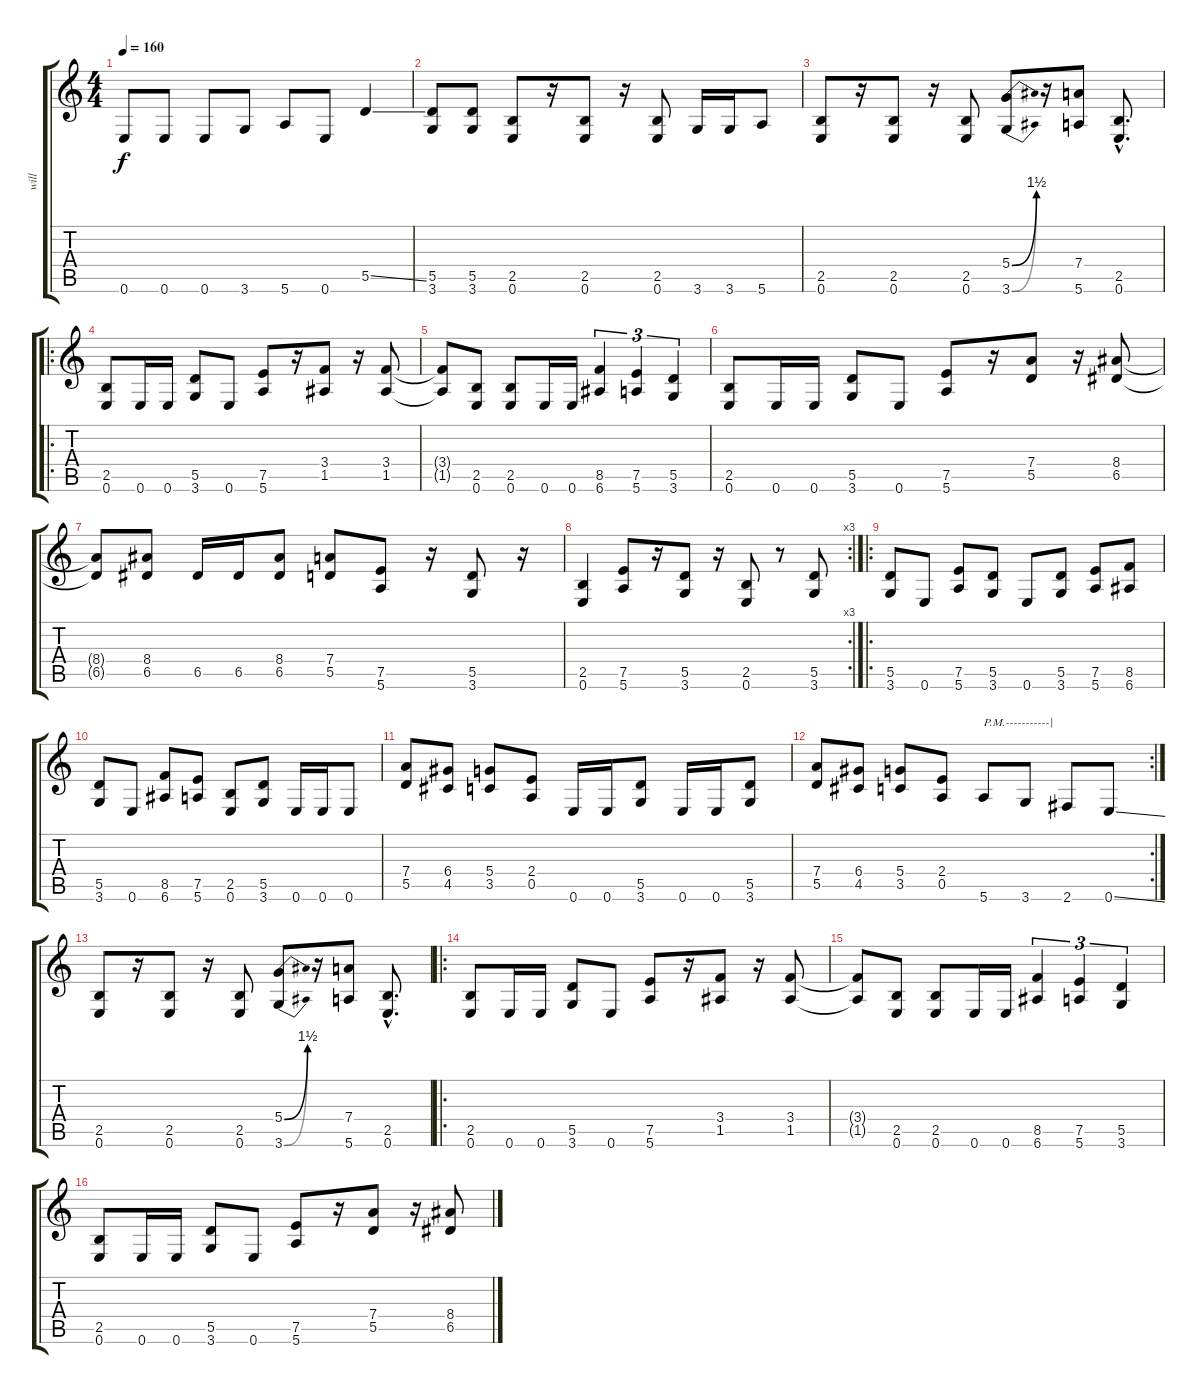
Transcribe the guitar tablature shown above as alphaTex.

\track ("will" "will") {instrument distortionguitar}
\staff {score tabs}
\tuning (E4 B3 G3 D3 A2 E2) {hide}
\ts (4 4)
\tempo 160
\clef g2
\ks c
0.6.8{dy f} 0.6.8 0.6.8 3.6.8 5.6.8 0.6.8 5.5{ss}.4 |
(5.5 3.6).8 (5.5 3.6).8 (2.5 0.6).8 r.16 (2.5 0.6).8 r.16 (2.5 0.6).8 3.6.16 3.6.16 5.6.8 |
(2.5 0.6).8 r.16 (2.5 0.6).8 r.16 (2.5 0.6).8 (5.4{be (bend 0 0 60 6)} 3.6{be (bend 0 0 60 6)}).8 r.16 (7.4 5.6).8 (2.5{hac} 0.6{hac}).8{d} |
\ro
(2.5 0.6).8 0.6.16 0.6.16 (5.5 3.6).8 0.6.8 (7.5 5.6).8 r.16 (3.4 1.5).8 r.16 (3.4 1.5).8 |
(3.4{t} 1.5{t}).8 (2.5 0.6).8 (2.5 0.6).8 0.6.16 0.6.16 (8.5 6.6).4{tu (3 2)} (7.5 5.6).4{tu (3 2)} (5.5 3.6).4{tu (3 2)} |
(2.5 0.6).8 0.6.16 0.6.16 (5.5 3.6).8 0.6.8 (7.5 5.6).8 r.16 (7.4 5.5).8 r.16 (8.4 6.5).8 |
(8.4{t} 6.5{t}).8 (8.4 6.5).8 6.5.16 6.5.16 (8.4 6.5).8 (7.4 5.5).8 (7.5 5.6).8 r.16 (5.5 3.6).8 r.16 |
\rc 3
(2.5 0.6).4 (7.5 5.6).8 r.16 (5.5 3.6).8 r.16 (2.5 0.6).8 r.8 (5.5 3.6).8 |
\ro
(5.5 3.6).8 0.6.8 (7.5 5.6).8 (5.5 3.6).8 0.6.8 (5.5 3.6).8 (7.5 5.6).8 (8.5 6.6).8 |
(5.5 3.6).8 0.6.8 (8.5 6.6).8 (7.5 5.6).8 (2.5 0.6).8 (5.5 3.6).8 0.6.16 0.6.16 0.6.8 |
(7.4 5.5).8 (6.4 4.5).8 (5.4 3.5).8 (2.4 0.5).8 0.6.16 0.6.16 (5.5 3.6).8 0.6.16 0.6.16 (5.5 3.6).8 |
\rc 2
(7.4 5.5).8 (6.4 4.5).8 (5.4 3.5).8 (2.4 0.5).8 5.6.8{txt "P.M.-----------|"} 3.6.8 2.6.8 0.6{ss}.8 |
(2.5 0.6).8 r.16 (2.5 0.6).8 r.16 (2.5 0.6).8 (5.4{be (bend 0 0 60 6)} 3.6{be (bend 0 0 60 6)}).8 r.16 (7.4 5.6).8 (2.5{hac} 0.6{hac}).8{d} |
\ro
(2.5 0.6).8 0.6.16 0.6.16 (5.5 3.6).8 0.6.8 (7.5 5.6).8 r.16 (3.4 1.5).8 r.16 (3.4 1.5).8 |
(3.4{t} 1.5{t}).8 (2.5 0.6).8 (2.5 0.6).8 0.6.16 0.6.16 (8.5 6.6).4{tu (3 2)} (7.5 5.6).4{tu (3 2)} (5.5 3.6).4{tu (3 2)} |
(2.5 0.6).8 0.6.16 0.6.16 (5.5 3.6).8 0.6.8 (7.5 5.6).8 r.16 (7.4 5.5).8 r.16 (8.4 6.5).8
